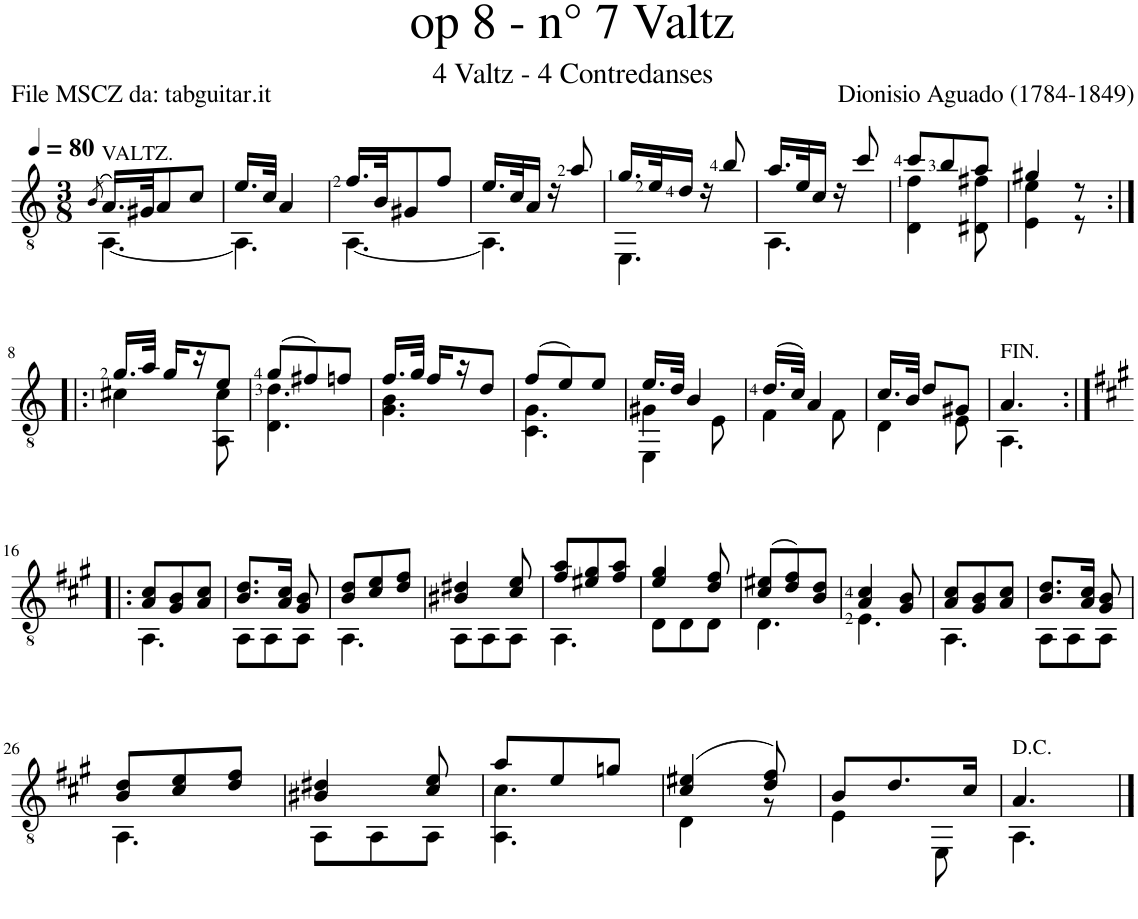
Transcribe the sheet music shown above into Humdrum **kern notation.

**kern
*part1
*staff1
*I"Guitar
*I'Guit.
*clefGv2
*k[]
*M3/8
*MM80
=
(8qB/
*^
!LO:TX:a:t=VALTZ.	!
16.A/LL)	[4.AA\
32G#X/JK	.
8A/	.
8c/J	.
=1	=1
16.e/LL	4.AA\]
32c/JJk	.
4A/	.
=2	=2
16.f/LL	[4.AA\
32B/JK	.
8G#X/	.
8f/J	.
=3	=3
16.e/LL	4.AA\]
32c/K	.
16A/JJ	.
16r	.
8a/	.
=4	=4
16.g/LL	4.EE\
32e/K	.
16d/JJ	.
16r	.
8b/	.
=5	=5
16.a/LL	4.AA\
32e/K	.
16c/JJ	.
16r	.
8cc/	.
=6	=6
8cc/L	4D\ 4f\
8b/	.
8a/J	8D#X\ 8f#X\
=7	=7
4g#X/	4E\ 4e\
8r	8r
!!LO:LB:g=z	!!
=8:|!|:	=8:|!|:
16.g/LL	4c#X\
32a/JJk	.
16g/LL	.
16r	.
8e/J	8AA\ 8c#\
=9	=9
(8g/L	4.D\ 4.d\
8f#X/)	.
8fn/J	.
=10	=10
16.f/LL	4.G\ 4.B\
32g/JJk	.
16f/LL	.
16r	.
8d/J	.
=11	=11
(8f/L	4.C\ 4.G\
8e/)	.
8e/J	.
=12	=12
*	*^
16.e/LL	4G#X\	4EE\
32d/JJk	.	.
4B/	.	.
.	8ryy	8E\
*	*v	*v
=13	=13
(16.d/LL	4F\
32c/JJk)	.
4A/	.
.	8F\
=14	=14
16.c/LL	4D\
32B/JJk	.
8d/L	.
8G#X/J	8E\
=15	=15
!LO:TX:a:t=FIN.	!
4.A/	4.AA\
!!LO:LB:g=z	!!
=16:|!|:	=16:|!|:
*k[f#c#g#]	*
8A/ 8c#/L	4.AA\
8G#/ 8B/	.
8A/ 8c#/J	.
=17	=17
8.B/ 8.d/L	8AA\L
.	8AA\
16A/ 16c#/Jk	.
8G#/ 8B/	8AA\J
=18	=18
8B/ 8d/L	4.AA\
8c#/ 8e/	.
8d/ 8f#/J	.
=19	=19
4B#X/ 4d#X/	8AA\L
.	8AA\
8c#/ 8e/	8AA\J
=20	=20
8f#/ 8a/L	4.AA\
8e#X/ 8g#/	.
8f#/ 8a/J	.
=21	=21
4e/ 4g#/	8D\L
.	8D\
8d/ 8f#/	8D\J
=22	=22
(8c#/ 8e#X/L	4.D\
8d/ 8f#/)	.
8B/ 8d/J	.
=23	=23
4A/ 4c#/	4.E\
8G#/ 8B/	.
=24	=24
8A/ 8c#/L	4.AA\
8G#/ 8B/	.
8A/ 8c#/J	.
=25	=25
8.B/ 8.d/L	8AA\L
.	8AA\
16A/ 16c#/Jk	.
8G#/ 8B/	8AA\J
!!LO:LB:g=z	!!
=26	=26
8B/ 8d/L	4.AA\
8c#/ 8e/	.
8d/ 8f#/J	.
=27	=27
4B#X/ 4d#X/	8AA\L
.	8AA\
8c#/ 8e/	8AA\J
=28	=28
8a/L	4.AA\ 4.c#\
8e/	.
8gn/J	.
=29	=29
(4c#/ 4e#X/	4D\
8d/ 8f#/)	8r
=30	=30
8B/L	4E\
8.d/	.
.	8EE\
16c#/Jk	.
=31	=31
4.A/	4.AA\
*v	*v
==
*-
